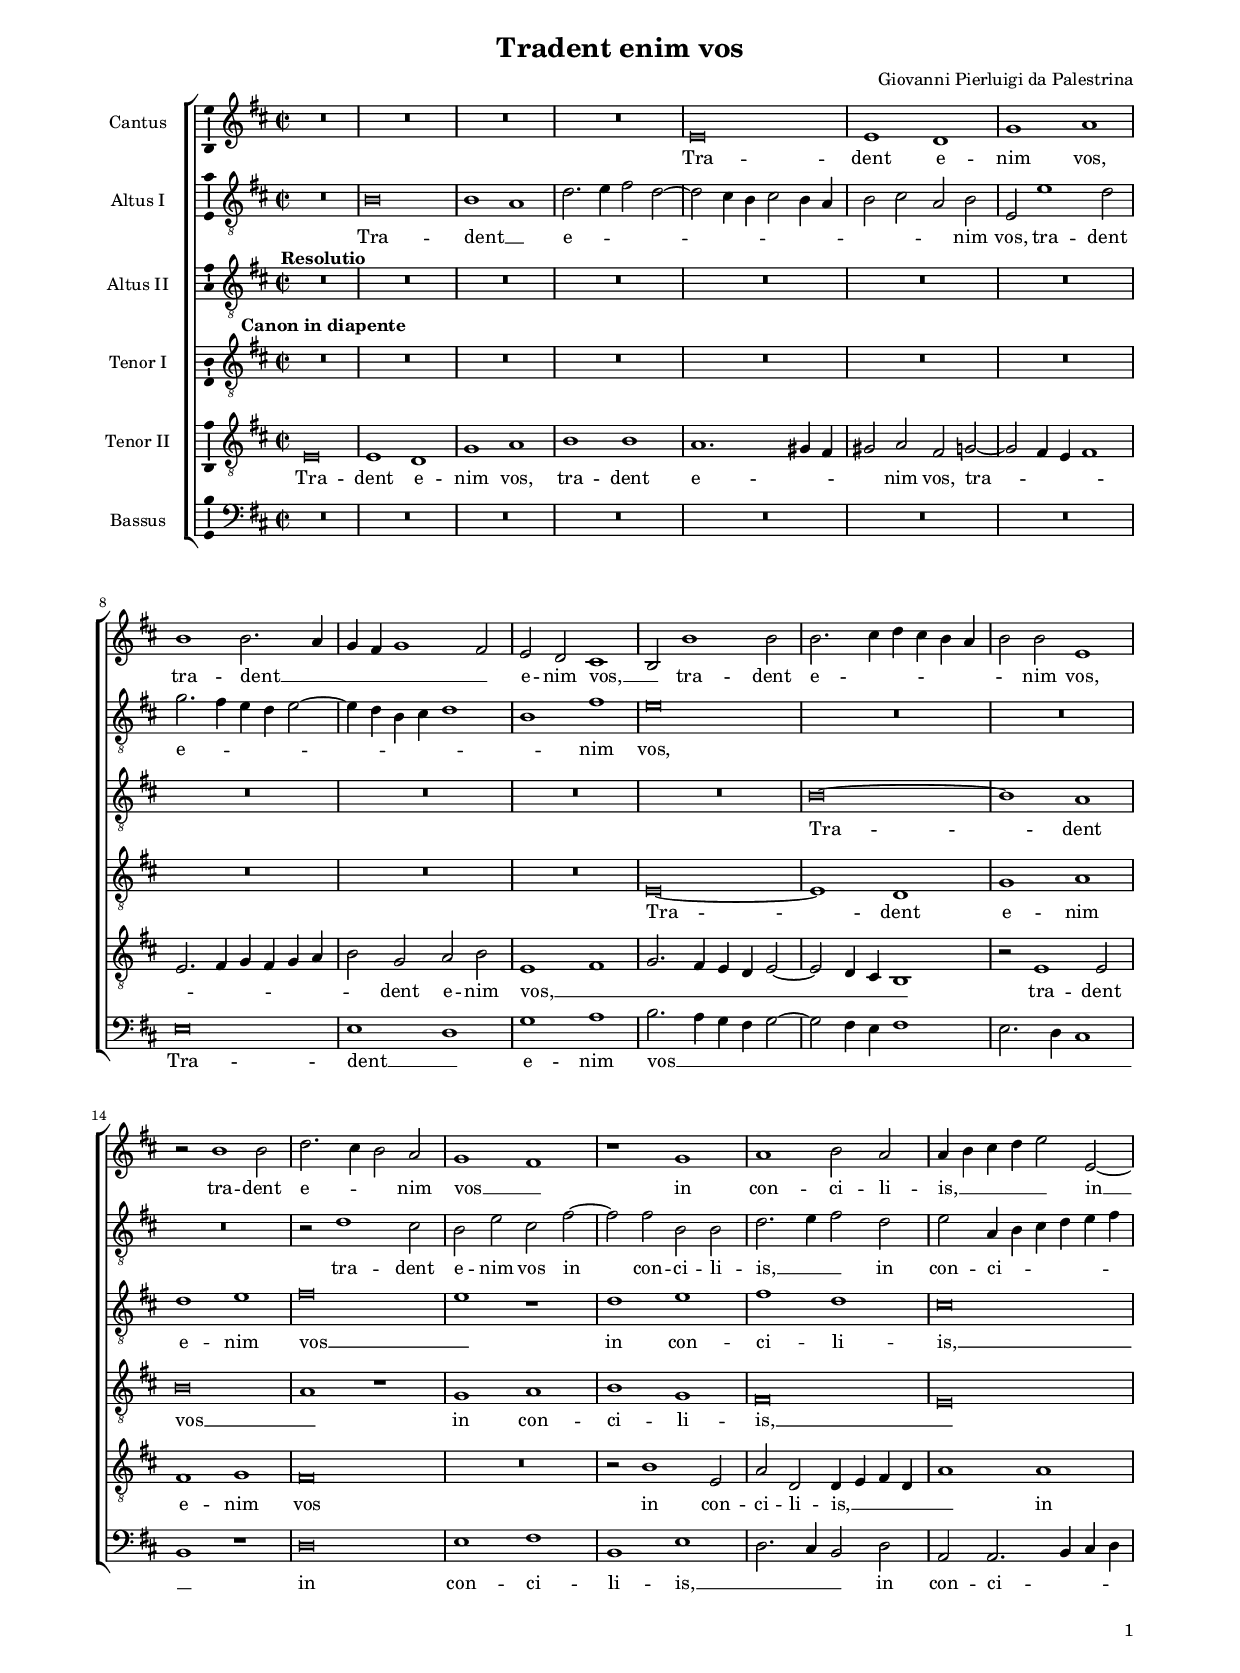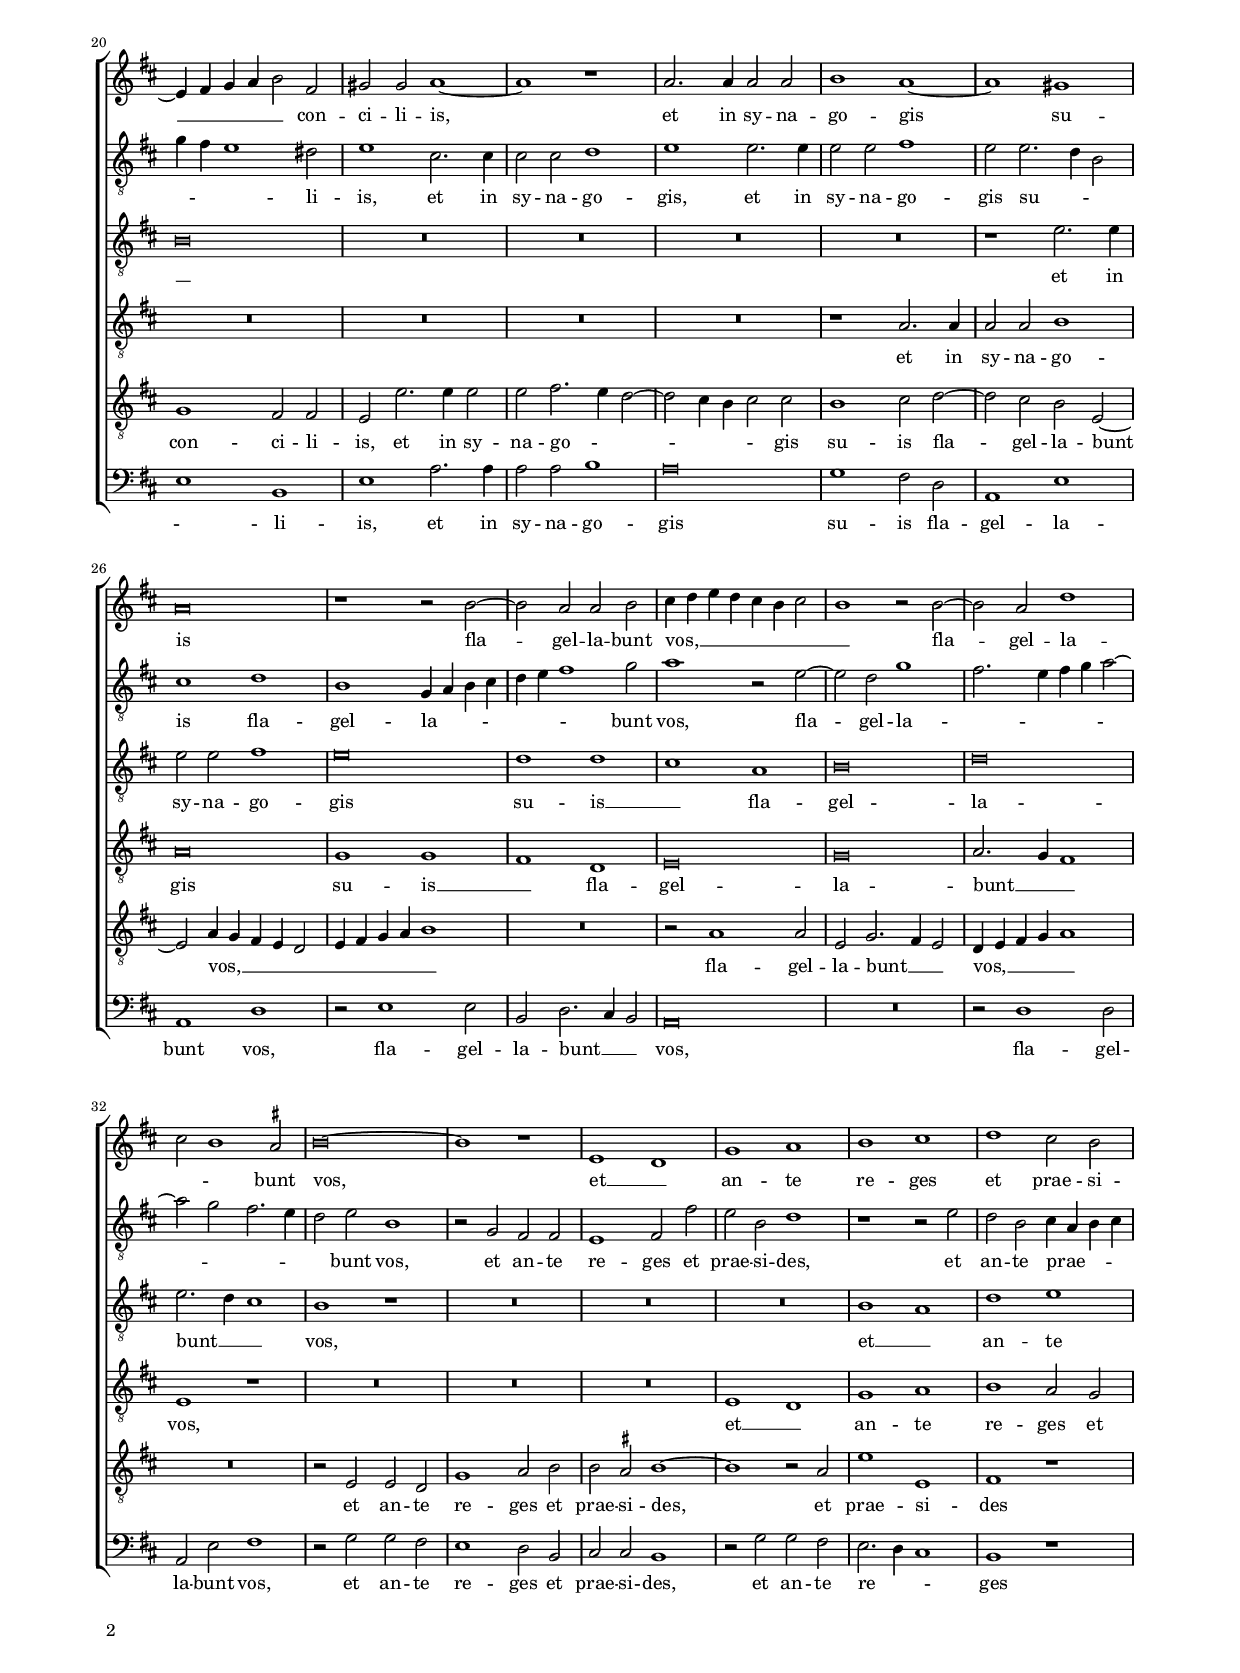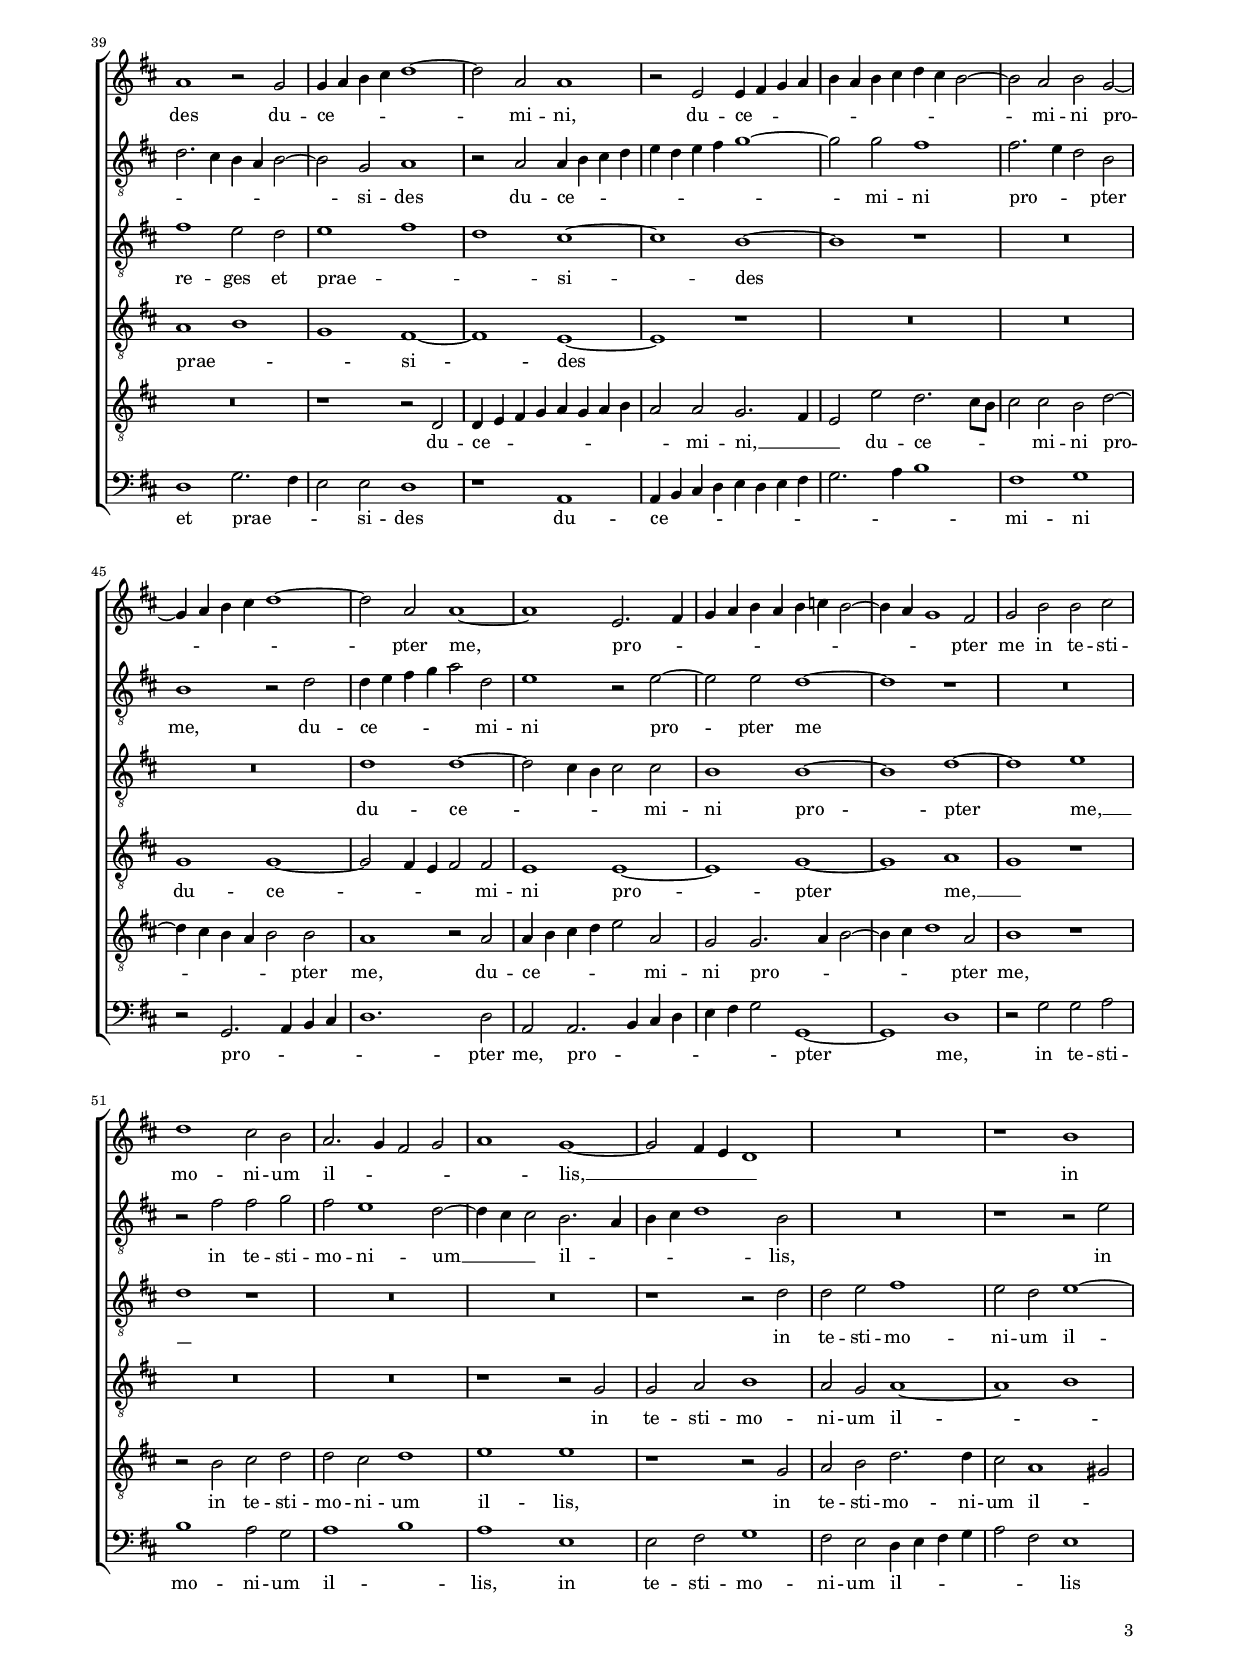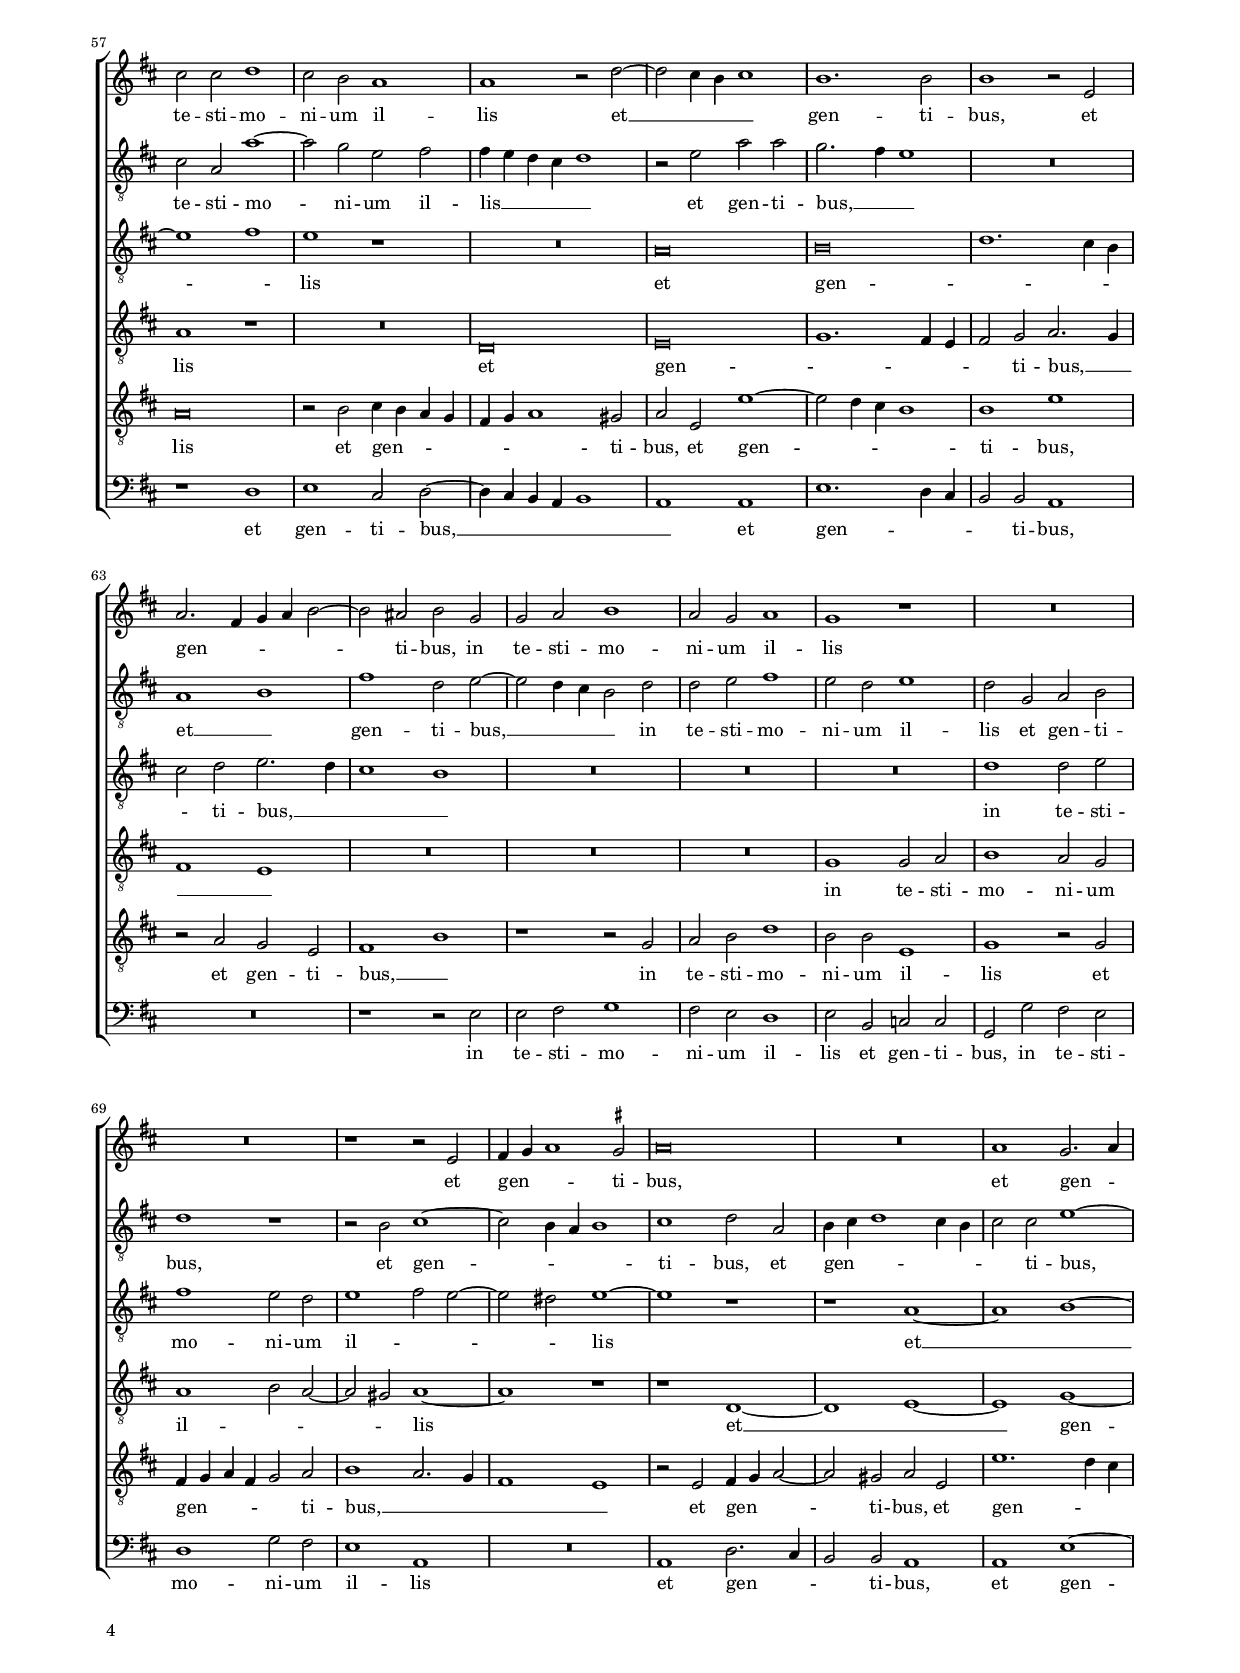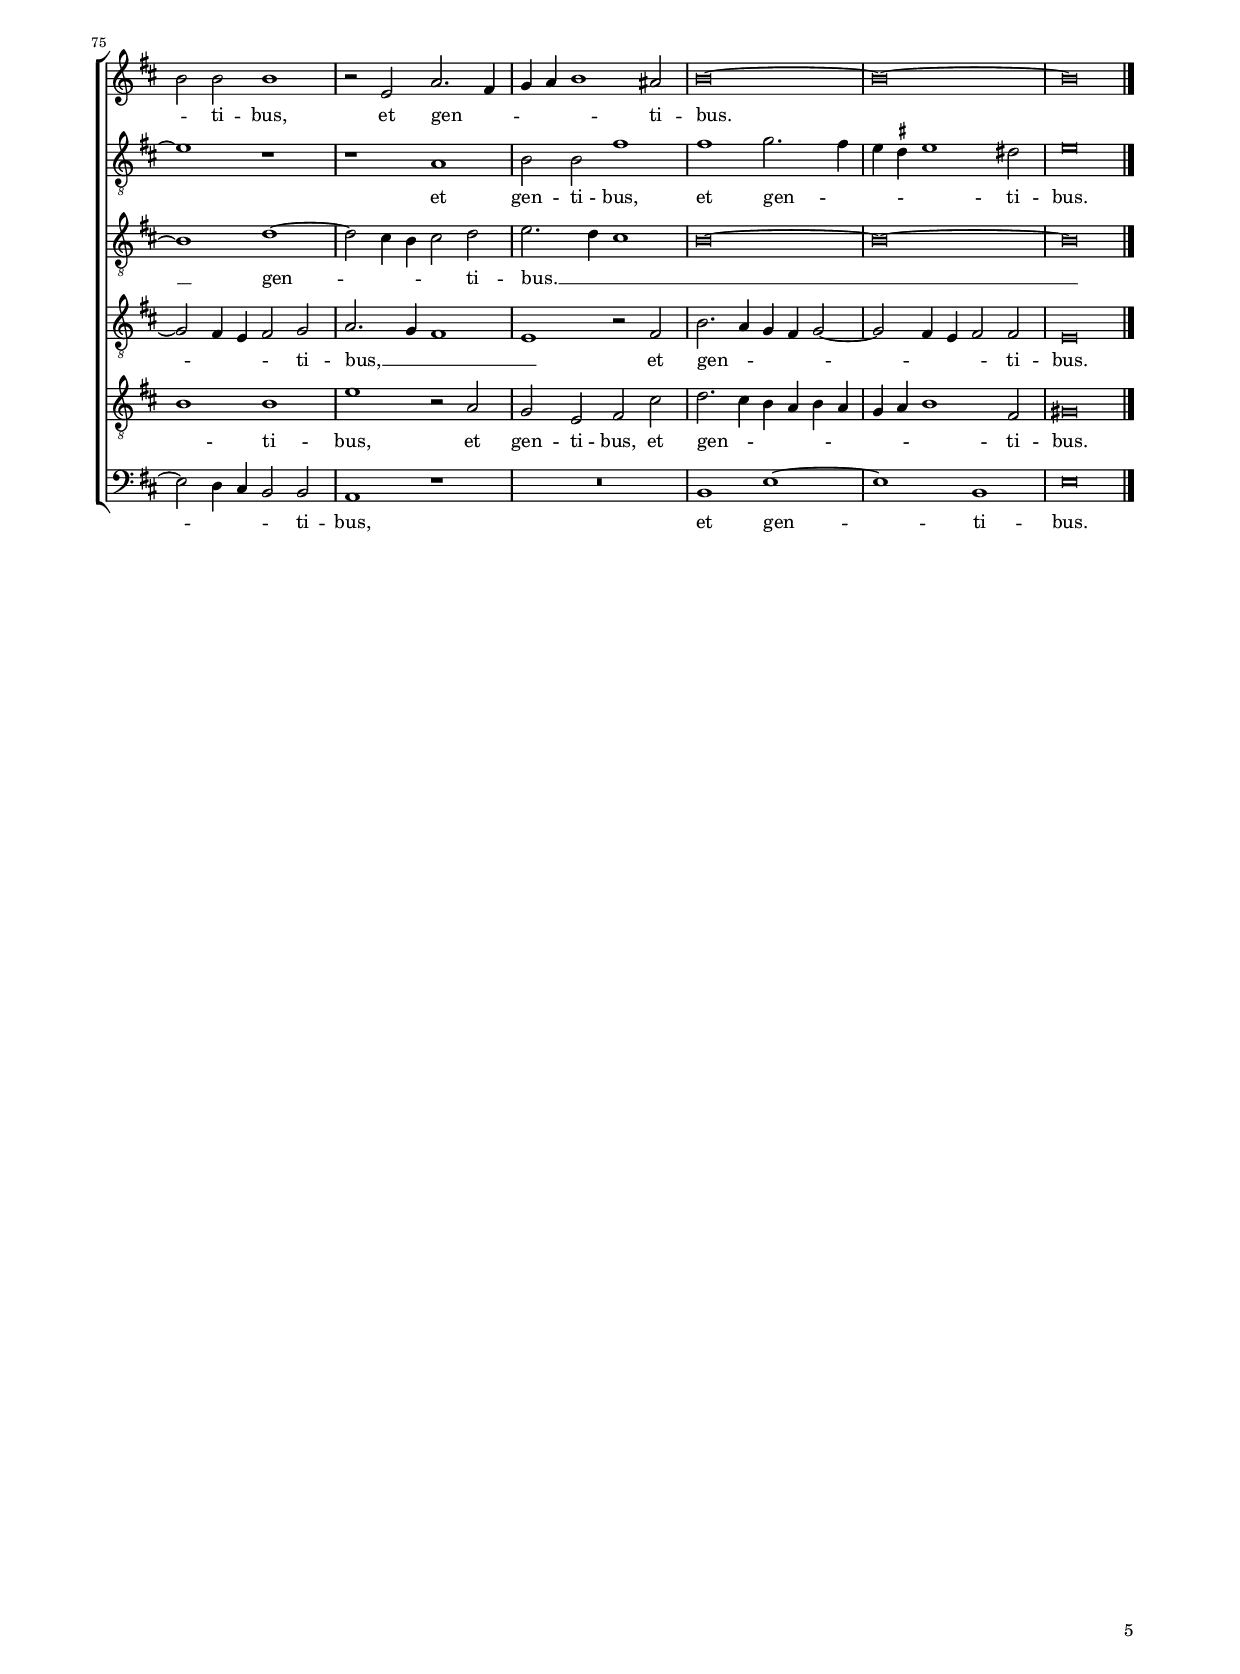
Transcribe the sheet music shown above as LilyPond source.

\header
{
  title="Tradent enim vos"
  composer="Giovanni Pierluigi da Palestrina"
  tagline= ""
}

\version "2.20.0"
\language deutsch
#(set-global-staff-size 15)
% #(set-default-paper-size "letter")
#(ly:set-option 'point-and-click #f)


\paper
	{
	top-margin = 1.5 \cm
	bottom-margin = 1 \cm
	left-margin = 1.8 \cm
	right-margin = 1.8 \cm
	ragged-bottom = ##f
	ragged-last-bottom = ##t
	print-page-number = ##f
	system-system-spacing = #'((basic-distance . 16) (minimum-distance . 14) (padding . 6) (strechability . 250))
    oddFooterMarkup=\markup   \fill-line { "" \fromproperty #'page:page-number-string }
    evenFooterMarkup=\markup  \fill-line { \fromproperty #'page:page-number-string "" }
    last-bottom-spacing = #'((basic-distance . 12) (minimum-distance . 7) (padding . 4))
%	systems-per-page = 3
    system-count = 13
%   page-count = 4
%	min-systems-per-page = 3
	}


ficta = { \once \set suggestAccidentals = ##t }
	
forget = #(define-music-function (music) (ly:music?) #{
	\accidentalStyle forget
	$music
	\accidentalStyle default
	#})


global = {
    % \set Staff.autoBeaming = ##f
	\key f \major
	\time 2/2 \set Score.measureLength = #(ly:make-moment 2/1)
    \set Score.tempoHideNote = ##t
    \tempo 2 = 90
    \skip 1*2*80  \bar "|."
	}
   
incipitcantus = \markup { \score {
	{
	\set Staff.instrumentName = \markup { \fontsize #1 "Cantus" }
	\key f \major
	\clef soprano
	s4 \bar ""
	}
	\layout  {
	raggedright = ##t
	indent = 1.6 \cm
	line-width = 2.2 \cm
	\context { \Staff \remove Time_signature_engraver }
	\override Staff.Clef.Y-extent = #'(0 . 0)
	}} \hspace #1 }
      
      
incipitaltus = \markup { \score {
	{
	\set Staff.instrumentName = \markup { \fontsize #1 "Altus I" }
	\key f \major
	\clef alto
	s4 \bar ""
	}
	\layout  {
	raggedright = ##t
	indent = 1.6 \cm
	line-width = 2.2 \cm
	\context { \Staff \remove Time_signature_engraver }
	\override Staff.Clef.Y-extent = #'(0 . 0)
	}} \hspace #1 }


incipitsextus = \markup { \score {
	{
	\set Staff.instrumentName = \markup { \fontsize #1 "Altus II" }
	\key f \major
	\clef alto
	s4 \bar ""
	}
	\layout  {
	raggedright = ##t
	indent = 1.6 \cm
	line-width = 2.2 \cm
	\context { \Staff \remove Time_signature_engraver }
	\override Staff.Clef.Y-extent = #'(0 . 0)
	}} \hspace #1 }


incipittenor = \markup { \score {
	{
	\set Staff.instrumentName = \markup { \fontsize #1 "Tenor I" }
	\key f \major
	\clef tenor
	s4 \bar ""
	}
	\layout  {
	raggedright = ##t
	indent = 1.6 \cm
	line-width = 2.2 \cm
	\context { \Staff \remove Time_signature_engraver }
	\override Staff.Clef.Y-extent = #'(0 . 0)
	}} \hspace #1 }
      
      
incipitquintus = \markup { \score {
	{
	\set Staff.instrumentName = \markup { \fontsize #1 "Tenor II" }
	\key f \major
	\clef tenor
	s4 \bar ""
	}
	\layout  {
	raggedright = ##t
	indent = 1.6 \cm
	line-width = 2.2 \cm
	\context { \Staff \remove Time_signature_engraver }
	\override Staff.Clef.Y-extent = #'(0 . 0)
	}} \hspace #1 }
      
      
incipitbassus = \markup { \score {
	{
	\set Staff.instrumentName = \markup { \fontsize #1 "Bassus" }
	\key f \major
	\clef bass
	s4 \bar ""
	}
	\layout  {
	raggedright = ##t
	indent = 1.6 \cm
	line-width = 2.2 \cm
	\context { \Staff \remove Time_signature_engraver }
	\override Staff.Clef.Y-extent = #'(0 . 0)
	}} \hspace #1 }


cantus =  \relative c''
	{
	R\breve
	R\breve
	R\breve
	R\breve
%5
	g\breve |
	g1 f
	b1 c \break \noPageBreak
	d1 d2. c4
	b4 a b1 a2
%10
	g2 f e1 |
	d2 d'1 d2
	d2. e4 f e d c
	d2 d g,1 \break \noPageBreak
	r2 d'1 d2
%15
	f2. e4 d2 c |
	b1 a
	r1 b
	c1 d2 c
	c4 d e f g2 g,~ \pageBreak
%20
	g4 a b c d2 a |
	h2 h c1~
	c1 r
	c2. c4 c2 c
	d1 c~
%25
	c1 h | \break \noPageBreak
	c\breve
	r1 r2 d~
	d2 c c d
	e4 f g f e d e2
%30
	d1 r2 d~ |
	d2 c f1 \break \noPageBreak
	e2 d1 \ficta cis2
	d\breve~
	d1 r
%35
	g,1 f |
	b1 c
	d1 e
	f1 e2 d \pageBreak
	c1 r2 b
%40
	b4 c d e f1~ |
	f2 c c1
	r2 g g4 a b c
	d4 c d e f e d2~
	d2 c d b~ \break \noPageBreak
%45
	b4 c d e f1~ |
	f2 c c1~
	c1 g2. a4
	b4 c d c d es d2~
	d4 c b1 a2
%50
	b2 d d e | \break \noPageBreak
	f1 e2 d
	c2. b4 a2 b
	c1 b~
	b2 a4 g f1
%55
	R\breve |
	r1 d' \pageBreak
	e2 e f1
	e2 d c1
	c1 r2 f~
%60
	f2 e4 d e1 |
	d1. d2
	d1 r2 g, \break \noPageBreak
	c2. a4 b c d2~
	d2 cis d b
%65
	b2 c d1 |
	c2 b c1
	b1 r
	R\breve \break \noPageBreak
	R\breve
%70
	r1 r2 g |
	a4 b c1 \ficta h2
	c\breve
	R\breve
	c1 b2. c4 \pageBreak
%75
	d2 d d1 |
	r2 g, c2. a4
	b4 c d1 cis2
	d\breve~
	d\breve~
%80
	d\breve |
	}


altus = \relative c'
	{
	R\breve
	d\breve
	d1 c
	f2. g4 a2 f~
%5
	f2 e4 d e2 d4 c |
	d2 e c d
	g,2 g'1 f2
	b2. a4 g f g2~
	g4 f d e f1
%10
	d1 a' |
	g\breve
	R\breve
	R\breve
	R\breve
%15
	r2 f1 e2 |
	d2 g e a~
	a2 a d, d
	f2. g4 a2 f
	g2 c,4 d e f g a
%20
	b4 a g1 fis2 |
	g1 e2. e4
	e2 e f1
	g1 g2. g4
	g2 g a1
%25
	g2 g2. f4 d2 |
	e1 f
	d1 b4 c d e
	f4 g a1 b2
	c1 r2 g~
%30
	g2 f b1 |
	a2. g4 a b c2~
	c2 b a2. g4
	f2 g d1
	r2 b a a
%35
	g1 a2 a' |
	g2 d f1
	r1 r2 g
	f2 d e4 c d e
	f2. e4 d c d2~
%40
	d2 b c1 |
	r2 c c4 d e f
	g4 f g a b1~
	b2 b a1
	a2. g4 f2 d
%45
	d1 r2 f |
	f4 g a b c2 f,
	g1 r2 g~
	g2 g f1~
	f1 r
%50
	R\breve |
	r2 a a b
	a2 g1 f2~
	f4 e e2 d2. c4
	d4 e f1 d2
%55
	R\breve |
	r1 r2 g
	e2 c c'1~
	c2 b g a
	a4 g f e f1
%60
	r2 g c c |
	b2. a4 g1
	R\breve
	c,1 d
	a'1 f2 g~
%65
	g2 f4 e d2 f |
	f2 g a1
	g2 f g1
	f2 b, c d
	f1 r
%70
	r2 d e1~ |
	e2 d4 c d1
	e1 f2 c
	d4 e f1 e4 d
	e2 e g1~
%75
	g1 r |
	r1 c,
	d2 d a'1
	a1 b2. a4
	g4 \ficta fis g1 fis!2
%80
	g\breve |
	}


sextus =  \relative c'
    {
    R\breve^\markup { \bold "Resolutio" }
	R\breve
	R\breve
	R\breve
%5
	R\breve |
	R\breve
	R\breve
	R\breve
	R\breve
%10
	R\breve |
	R\breve
	d\breve~
	d1 c
	f1 g
%15
	a\breve |
	g1 r
	f1 g
	a1 f
	e\breve
%20
	d\breve |
	R\breve
	R\breve
	R\breve
	R\breve
%25
	r1 g2. g4 |
	g2 g a1
	g\breve
	f1 f
	e1 c
%30
	d\breve |
	f\breve
	g2. f4 e1
	d1 r
	R\breve
%35
	R\breve |
	R\breve
	d1 c
	f1 g
	a1 g2 f
%40
	g1 a |
	f1 e~
	e1 d~
	d1 r
	R\breve
%45
	R\breve |
	f1 f~
	f2 e4 d e2 e
	d1 d~
	d1 f~
%50
	f1 g |
	f1 r
	R\breve
	R\breve
	r1 r2 f
%55
	f2 g a1 |
	g2 f g1~
	g1 a
	g1 r
	R\breve
%60
	c,\breve |
	d\breve
	f1. e4 d
	e2 f g2. f4
	e1 d
%65
	R\breve |
	R\breve
	R\breve
	f1 f2 g
	a1 g2 f
%70
	g1 a2 g~ |
	g2 fis g1~
	g1 r
	r1 c,~
	c1 d~
%75
	d1 f~ |
	f2 e4 d e2 f
	g2. f4 e1
	d\breve~
	d\breve~
%80
	d\breve |
	}


tenor =  \relative c'
	{
    R\breve^\markup { \bold "Canon in diapente" }
	R\breve
	R\breve
	R\breve
%5
	R\breve |
	R\breve
	R\breve
	R\breve
	R\breve
%10
	R\breve |
	g\breve~
	g1 f
	b1 c
	d\breve
%15
	c1 r |
	b1 c
	d1 b
	a\breve
	g\breve
%20
	R\breve |
	R\breve
	R\breve
	R\breve
	r1 c2. c4
%25
	c2 c d1 |
	c\breve
	b1 b
	a1 f
	g\breve
%30
	b\breve |
	c2. b4 a1
	g1 r
	R\breve
	R\breve
%35
	R\breve|
	g1 f
	b1 c
	d1 c2 b
	c1 d
%40
	b1 a~ |
	a1 g~
	g1 r
	R\breve
	R\breve
%45
	b1 b~ |
	b2 a4 g a2 a
	g1 g~
	g1 b~
	b1 c
%50
	b1 r |
	R\breve
	R\breve
	r1 r2 b
	b2 c d1
%55
	c2 b c1~ |
	c1 d
	c1 r
	R\breve
	f,\breve
%60
	g\breve |
	b1. a4 g
	a2 b c2. b4
	a1 g
	R\breve
%65
	R\breve |
	R\breve
	b1 b2 c
	d1 c2 b
	c1 d2 c~
%70
	c2 h c1~ |
	c1 r
	r1 f,~
	f1 g~
	g1 b~
%75
	b2 a4 g a2 b |
	c2. b4 a1
	g1 r2 a
	d2. c4 b a b2~
	b2 a4 g a2 a
%80
	g\breve |
	}


quintus  =  \relative c'
	{
	g\breve
	g1 f
	b1 c
	d1 d
%5
	c1. h4 a |
	h2 c a b~
	b2 a4 g a1
	g2. a4 b a b c
	d2 b c d
%10
	g,1 a |
	b2. a4 g4 f g2~
	g2 f4 e d1
	r2 g1 g2
	a1 b
%15
	a\breve |
	R\breve
	r2 d1 g,2
	c2 f, f4 g a f
	c'1 c
%20
	b1 a2 a |
	g2 g'2. g4 g2
	g2 a2. g4 f2~
	f2 e4 d e2 e
	d1 e2 f~
%25
	f2 e d g,~ |
	g2 c4 b a g f2
	g4 a b c d1
	R\breve
	r2 c1 c2
%30
	g2 b2. a4 g2 |
	f4 g a b c1
	R\breve
	r2 g g f
	b1 c2 d
%35
	d2 \ficta cis d1~ |
	d1 r2 c
	g'1 g,
	a1 r
	R\breve
%40
	r1 r2 f |
	f4 g a b c b c d
	c2 c b2. a4
	g2 g' f2. e8 d
	e2 e d f~
%45
	f4 e d c d2 d |
	c1 r2 c
	c4 d e f g2 c,
	b2 b2. c4 d2~
	d4 e f1 c2
%50
	d1 r |
	r2 d e f
	f2 e f1
	g1 g
	r1 r2 b,
%55
	c2 d f2. f4 |
	e2 c1 h2
	c\breve
	r2 d e4 d c b
	a4 b c1 h2
%60
	c2 g g'1~ |
	g2 f4 e d1
	d1 g
	r2 c, b g
	a1 d
%65
	r1 r2 b |
	c2 d f1
	d2 d g,1
	b1 r2 b
	a4 b c a b2 c
%70
	d1 c2. b4 |
	a1 g
	r2 g a4 b c2~
	c2 h c g
	g'1. f4 e
%75
	d1 d |
	g1 r2 c,
	b2 g a e'
	f2. e4 d c d c
	b4 c d1 a2
%80
	h\breve |
	}


bassus  =  \relative c
	{
	R\breve
	R\breve
	R\breve
	R\breve
%5
	R\breve |
	R\breve
	R\breve
	g'\breve
	g1 f
%10
	b1 c |
	d2. c4 b a b2~
	b2 a4 g a1
	g2. f4 e1
	d1 r
%15
	f\breve |
	g1 a
	d,1 g
	f2. e4 d2 f
	c2 c2. d4 e f
%20
	g1 d |
	g1 c2. c4
	c2 c d1
	c\breve
	b1 a2 f
%25
	c1 g' |
	c,1 f
	r2 g1 g2
	d2 f2. e4 d2
	c\breve
%30
	R\breve |
	r2 f1 f2
	c2 g' a1
	r2 b b a
	g1 f2 d |
%35
    e2 e d1
	r2 b' b a
	g2. f4 e1
	d1 r
	f1 b2. a4 |
%40
    g2 g f1
	r1 c
	c4 d e f g f g a
	b2. c4 d1
	a1 b |
%45
    r2 b,2. c4 d e
	f1. f2
	c2 c2. d4 e f
	g4 a b2 b,1~
	b1 f' |
%50
    r2 b b c
	d1 c2 b
	c1 d
	c1 g
	g2 a b1 |
%55
    a2 g f4 g a b
	c2 a g1
	r1 f
	g1 e2 f~
	f4 e d c d1 |
%60
    c1 c
	g'1. f4 e
	d2 d c1
	R\breve
	r1 r2 g' |
%65
    g2 a b1
	a2 g f1
	g2 d es es
	b2 b' a g
	f1 b2 a |
%70
    g1 c,
	R\breve
	c1 f2. e4
	d2 d c1
	c1 g'~ |
%75
    g2 f4 e d2 d
	c1 r
	R\breve
	d1 g~
	g1 d |
%80
    g\breve |
	}


lyricscantus = \lyricmode {
	Tra -- dent e -- nim vos,
    tra -- dent __ _ _ _ _ _ e -- nim vos, __ _
    tra -- dent e -- _ _ _ _ _ _ nim vos,
    tra -- dent e -- _ _ nim vos __ _
    in con -- ci -- li -- is, __ _ _ _ _ 
    in __ _ _ _ _ con -- ci -- li -- is,
    et in sy -- na -- go -- gis su -- is
    fla -- gel -- la -- bunt vos, __ _ _ _ _ _ _ _
    fla -- gel -- la -- _ _ bunt vos,
    et __ _ an -- te re -- ges et prae -- si -- des
    du -- ce -- _ _ _ _ mi -- ni,
    du -- ce -- _ _ _ _ _ _ _ _ _ _ mi -- ni pro -- _ _ _ _ pter me,
    pro -- _ _ _ _ _ _ _ _ _ _ pter me
    in te -- sti -- mo -- ni -- um il -- _ _ _ _ lis, __ _ _ _
    in te -- sti -- mo -- ni -- um il -- lis
    et __ _ _ _ gen -- ti -- bus,
    et gen -- _ _ _ _ ti -- bus,
    in te -- sti -- mo -- ni -- um il -- lis
    et gen -- _ _ ti -- bus,
    et gen -- _ _ ti -- bus,
    et gen -- _ _ _ _ ti -- bus.
	}


lyricsaltus = \lyricmode {
	Tra -- dent __ _ e -- _ _ _ _ _ _ _ _ _ _ _ nim vos,
    tra -- dent e -- _ _ _ _ _ _ _ _ _ nim vos,
    tra -- dent e -- nim vos
    in con -- ci -- li -- is, __ _ _
    in con -- ci -- _ _ _ _ _ _ _ _ li -- is,
    et in sy -- na -- go -- gis,
    et in sy -- na -- go -- gis su -- _ _ is
    fla -- gel -- la -- _ _ _ _ _ _ bunt vos,
    fla -- gel -- la -- _ _ _ _ _ _ _ _ _ bunt vos,
    et an -- te re -- ges et prae -- si -- des,
    et an -- te prae -- _ _ _ _ _ _ _ _ si -- des
    du -- ce -- _ _ _ _ _ _ _ _ mi -- ni pro -- _ _ pter me,
    du -- ce -- _ _ _ _ mi -- ni pro -- pter me
    in te -- sti -- mo -- ni -- um __ _ _ il -- _ _ _ _ lis,
    in te -- sti -- mo -- ni -- um il -- lis __ _ _ _ _ 
    et gen -- ti -- bus, __ _ _
    et __ _ gen -- ti -- bus, __ _ _ _
    in te -- sti -- mo -- ni -- um il -- lis
    et gen -- ti -- bus,
    et gen -- _ _ _ ti -- bus,
    et gen -- _ _ _ _ _ ti -- bus,
    et gen -- ti -- bus,
    et gen -- _ _ _ _ ti -- bus.
	}


lyricssextus = \lyricmode {
	Tra -- dent e -- nim vos __ _
    in con -- ci -- li -- is, __ _
    et in sy -- na -- go -- gis su -- is __ _
    fla -- gel -- la -- bunt __ _ _ vos,
    et __ _ an -- te re -- ges et prae -- _ _ si -- des
    du -- ce -- _ _ _ mi -- ni pro -- pter me, __ _
    in te -- sti -- mo -- ni -- um il -- _ lis
    et gen -- _ _ _ _ ti -- bus, __ _ _ _
    in te -- sti -- mo -- ni -- um il -- _ _ _ lis
    et __ _ gen -- _ _ _ ti -- bus. __ _ _ _
	
	}

lyricstenor = \lyricmode {
	Tra -- dent e -- nim vos __ _
    in con -- ci -- li -- is, __ _
    et in sy -- na -- go -- gis su -- is __ _
    fla -- gel -- la -- bunt __ _ _ vos,
    et __ _ an -- te re -- ges et prae -- _ _ si -- des
    du -- ce -- _ _ _ mi -- ni pro -- pter me, __ _
    in te -- sti -- mo -- ni -- um il -- _ lis
    et gen -- _ _ _ _ ti -- bus, __ _ _ _
    in te -- sti -- mo -- ni -- um il -- _ _ _ lis
    et __ _ gen -- _ _ _ ti -- bus, __ _ _ _
    et gen -- _ _ _ _ _ _ _ ti -- bus.
	}


lyricsquintus = \lyricmode {
	Tra -- dent e -- nim vos,
    tra -- dent e -- _ _ _ nim vos,
    tra -- _ _ _ _ _ _ _ _ _ _ dent e -- nim vos, __ _ _ _ _ _ _ _ _ _
    tra -- dent e -- nim vos
    in con -- ci -- li -- is, __ _ _ _ _
    in con -- ci -- li -- is,
    et in sy -- na -- go -- _ _ _ _ _ gis su -- is
    fla -- gel -- la -- bunt vos, __ _ _ _ _ _ _ _ _ _
    fla -- gel -- la -- bunt __ _ _ vos, __ _ _ _ _
    et an -- te re -- ges et prae -- si -- des,
    et prae -- si -- des
    du -- ce -- _ _ _ _ _ _ _ _ mi -- ni, __ _ _
    du -- ce -- _ _ _ mi -- ni pro -- _ _ _ _ pter me,
    du -- ce -- _ _ _ _ mi -- ni pro -- _ _ _ _ pter me,
    in te -- sti -- mo -- ni -- um il -- lis,
    in te -- sti -- mo -- ni -- um il -- _ lis
    et gen -- _ _ _ _ _ _ ti -- bus,
    et gen -- _ _ _ ti -- bus,
    et gen -- ti -- bus, __ _
    in te -- sti -- mo -- ni -- um il -- lis
    et gen -- _ _ _ _ ti -- bus, __ _ _ _ _
    et gen -- _ _ ti -- bus,
    et gen -- _ _ _ ti -- bus,
    et gen -- ti -- bus,
    et gen -- _ _ _ _ _ _ _ _ ti -- bus.
	}


lyricsbassus = \lyricmode {
	Tra -- dent __ _ e -- nim vos __ _ _ _ _ _ _ _ _ _ _ _ 
    in con -- ci -- li -- is, __ _ _ _ 
    in con -- ci -- _ _ _ _ li -- is,
    et in sy -- na -- go -- gis su -- is
    fla -- gel -- la -- bunt vos,
    fla -- gel -- la -- bunt __ _ _ vos,
    fla -- gel -- la -- bunt vos,
    et an -- te re -- ges et prae -- si -- des,
    et an -- te re -- _ _ ges et prae -- _ _ si -- des
    du -- ce -- _ _ _ _ _ _ _ _ _ _ mi -- ni pro -- _ _ _ _ pter me,
    pro -- _ _ _ _ _ _ pter me,
    in te -- sti -- mo -- ni -- um il -- _ lis,
    in te -- sti -- mo -- ni -- um il -- _ _ _ _ _ lis
    et gen -- ti -- bus, __ _ _ _ _ _
    et gen -- _ _ _ ti -- bus,
    in te -- sti -- mo -- ni -- um il -- lis
    et gen -- ti -- bus,
    in te -- sti -- mo -- ni -- um il -- lis
    et gen -- _ _ ti -- bus,
    et gen -- _ _ _ ti -- bus,
    et gen -- ti -- bus.
	}


\score
{  
	\transpose f d {
	\new ChoirStaff \with { \override StaffGrouper.staff-staff-spacing.basic-distance = #12 }
	<<

	\new Staff << \global
	\new Voice="v1" {
        \set Staff.instrumentName="Cantus" %\incipitcantus
		\set Staff.midiInstrument = "reed organ"
		\clef violin
		\cantus }
	\new Lyrics \lyricsto "v1" {\lyricscantus }
	>>


	\new Staff << \global
	\new Voice="v2" {
        \set Staff.instrumentName="Altus I" %\incipitaltus
		\set Staff.midiInstrument = "reed organ"
        \clef "G_8"
		\altus}
	\new Lyrics \lyricsto "v2" {\lyricsaltus }
	>>
        

	\new Staff << \global
	\new Voice="v6" {
        \set Staff.instrumentName="Altus II" %\incipitsextus
		\set Staff.midiInstrument = "reed organ"
        \clef "G_8"
		\sextus}
	\new Lyrics \lyricsto "v6" {\lyricssextus }
	>>


	\new Staff << \global
	\new Voice="v3" {
        \set Staff.instrumentName="Tenor I" %\incipittenor
		\set Staff.midiInstrument = "reed organ"
		\clef "G_8"
		\tenor }
	\new Lyrics \lyricsto "v3" {\lyricstenor }
	>>


	\new Staff << \global
	\new Voice="v5" {
        \set Staff.instrumentName="Tenor II" %\incipitquintus
		\set Staff.midiInstrument = "reed organ"
		\clef "G_8"
		\quintus}
	\new Lyrics \lyricsto "v5" {\lyricsquintus }
	>>


	\new Staff << \global
	\new Voice="v4" {
        \set Staff.instrumentName="Bassus" %\incipitbassus
		\set Staff.midiInstrument = "reed organ"
		\clef bass 
		\bassus }
	\new Lyrics \lyricsto "v4" {\lyricsbassus}
	>>

	>>
	} % transpose

	\layout
	{
	indent = 1.5 \cm
%	\context { \Lyrics \override VerticalAxisGroup.nonstaff-relatedstaff-spacing.padding = #2 }
%	\context { \Lyrics \override LyricText.font-size = #1 }
	\context { \Staff \override TimeSignature.break-visibility = #end-of-line-invisible }
    \context { \Staff \consists "Ambitus_engraver" }
%	\context { \Voice \override Slur.transparent = ##t }
	\context { \Score \override BarNumber.padding = #2 }
	\context { \Voice \override NoteHead.style = #'baroque }
	}

\midi
	{
	}

}


% EOF
